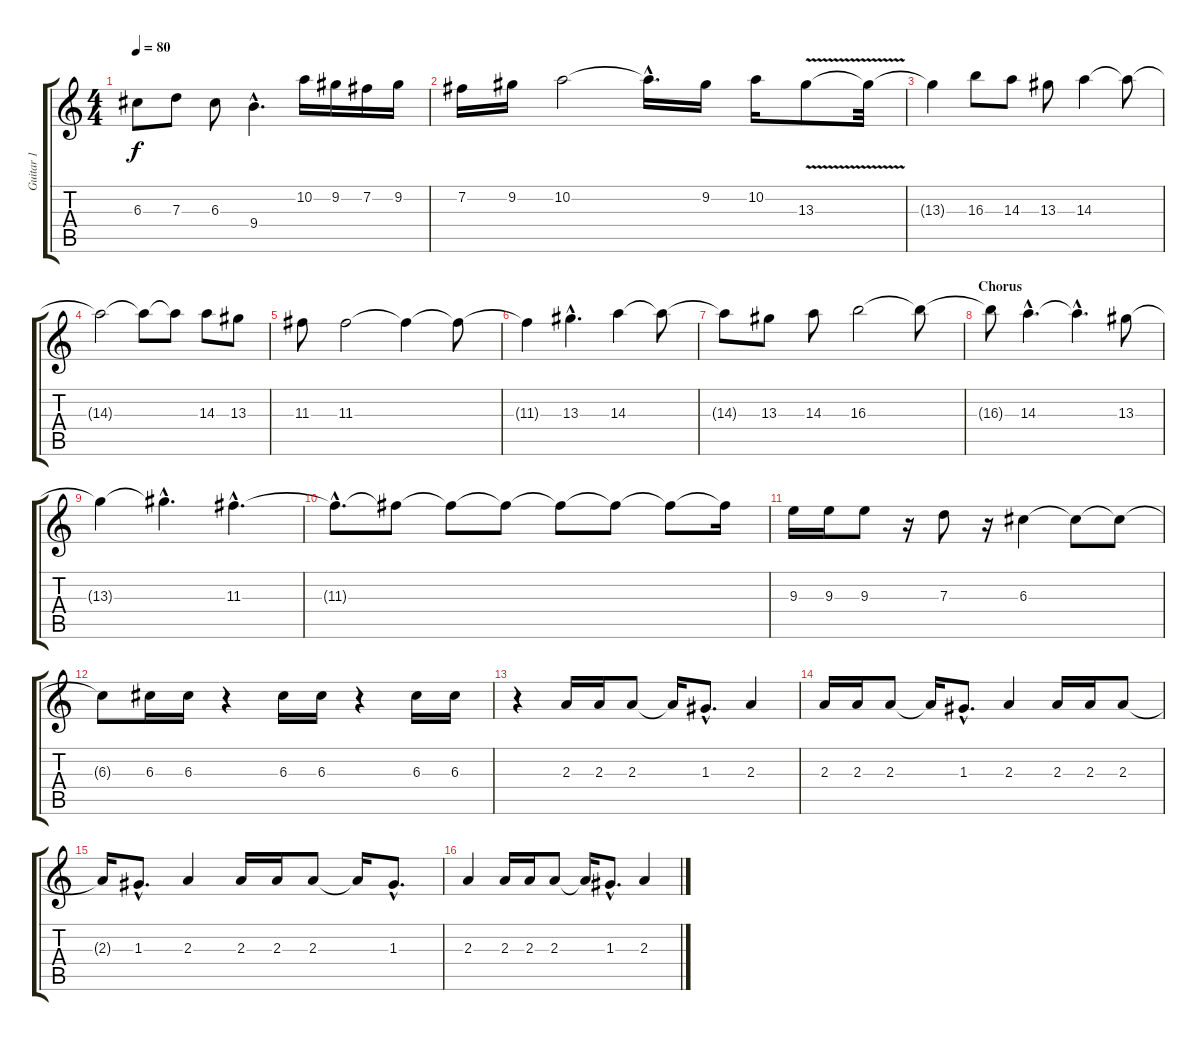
\track ("Guitar 1" "Guitar 1") {instrument acousticguitarsteel}
\staff {score tabs}
\tuning (E4 B3 G3 D3 A2 E2) {hide}
\ts (4 4)
\tempo 80
\clef g2
\ks c
6.3{t}.8{dy f} 7.3.8 6.3.8 9.4{hac}.4{d} 10.2.16 9.2.16 7.2.16 9.2.16 |
7.2.16 9.2.16 10.2.2 10.2{hac t}.16{d} 9.2.16 10.2.16 13.3{v}.8 13.3{t}.32 |
13.3{t}.4 16.3.8 14.3.8 13.3.8 14.3.4 14.3{t}.8 |
14.3{t}.2 14.3{t}.8 14.3{t}.8 14.3.8 13.3.8 |
11.3.8 11.3.2 11.3{t}.4 11.3{t}.8 |
11.3{t}.4 13.3{hac}.4{d} 14.3.4 14.3{t}.8 |
14.3{t}.8 13.3.8 14.3.8 16.3.2 16.3{t}.8 |
\section ("" "Chorus")
16.3{t}.8 14.3{hac}.4{d volume 10} 14.3{hac t}.4{d} 13.3.8 |
13.3{t}.4 13.3{hac t}.4{d} 11.3{hac}.4{d} |
11.3{hac t}.8{d} 11.3{t}.8 11.3{t}.8 11.3{t}.8 11.3{t}.8 11.3{t}.8 11.3{t}.8 11.3{t}.16 |
9.3.16{volume 7} 9.3.16 9.3.8 r.16 7.3.8 r.16 6.3.4 6.3{t}.8 6.3{t}.8 |
6.3{t}.8 6.3.16 6.3.16 r.4 6.3.16 6.3.16 r.4 6.3.16 6.3.16 |
r.4 2.3.16 2.3.16 2.3.8 2.3{t}.16 1.3{hac}.8{d} 2.3.4 |
2.3.16 2.3.16 2.3.8 2.3{t}.16 1.3{hac}.8{d} 2.3.4 2.3.16 2.3.16 2.3.8 |
2.3{t}.16 1.3{hac}.8{d} 2.3.4 2.3.16 2.3.16 2.3.8 2.3{t}.16 1.3{hac}.8{d} |
2.3.4 2.3.16 2.3.16 2.3.8 2.3{t}.16 1.3{hac}.8{d} 2.3.4
